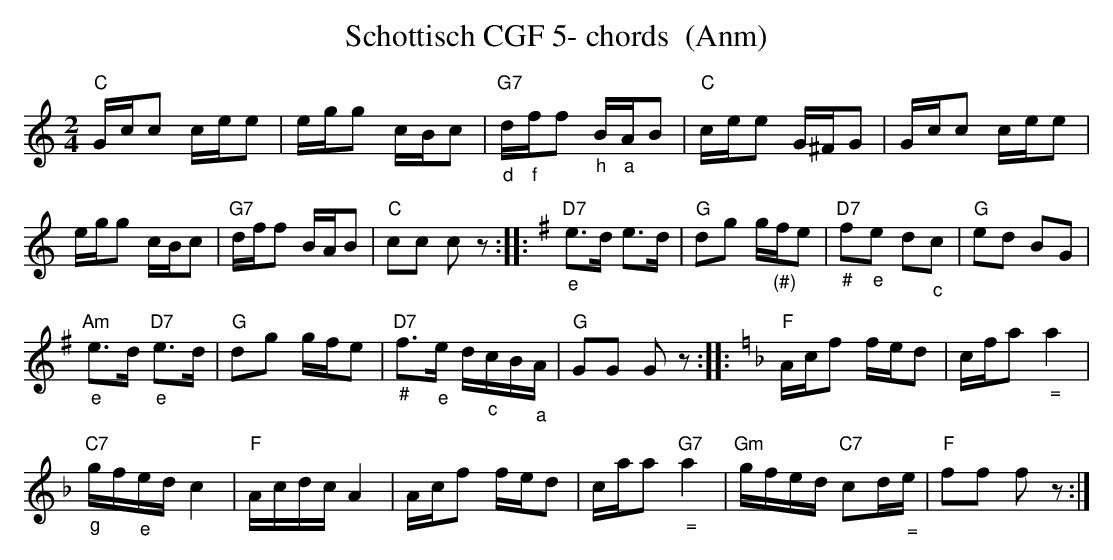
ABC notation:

X:1
T:Schottisch CGF 5- chords  (Anm)
M:2/4
L:1/16
K:Cmaj%%MIDI gchordon
"C"Gcc2 cee2 | egg2 cBc2 | "G7""_d"d"_f"ff2 "_h"B"_a"AB2 | "C"cee2 G^FG2 | Gcc2 cee2 |
egg2 cBc2 | "G7"dff2 BAB2 | "C"c2c2 c2z2 :: [K:Gmaj] [L:1/8] "D7""_e"e>d e>d | "G"dg g/2"_(#)"f/2e | \
"D7""_#"f"_e"e d"_c"c | "G"ed BG |
"Am""_e"e>d "D7""_e"e>d | "G"dg g/2f/2e | "D7""_#"f>"_e"e d/2"_c"c/2B/2"_a"A/2 | \
"G"GG Gz :: [K:Fmaj] [L:1/16] "F"Acf2 fed2 | cfa2 "_ ="a4 |
"C7""_g"gf"_e"ed c4 | "F"Acdc A4 | Acf2 fed2 | caa2 "G7""_ ="a4 | "Gm"gfed "C7"c2d"_ ="e | "F"f2f2 f2z2 :|
